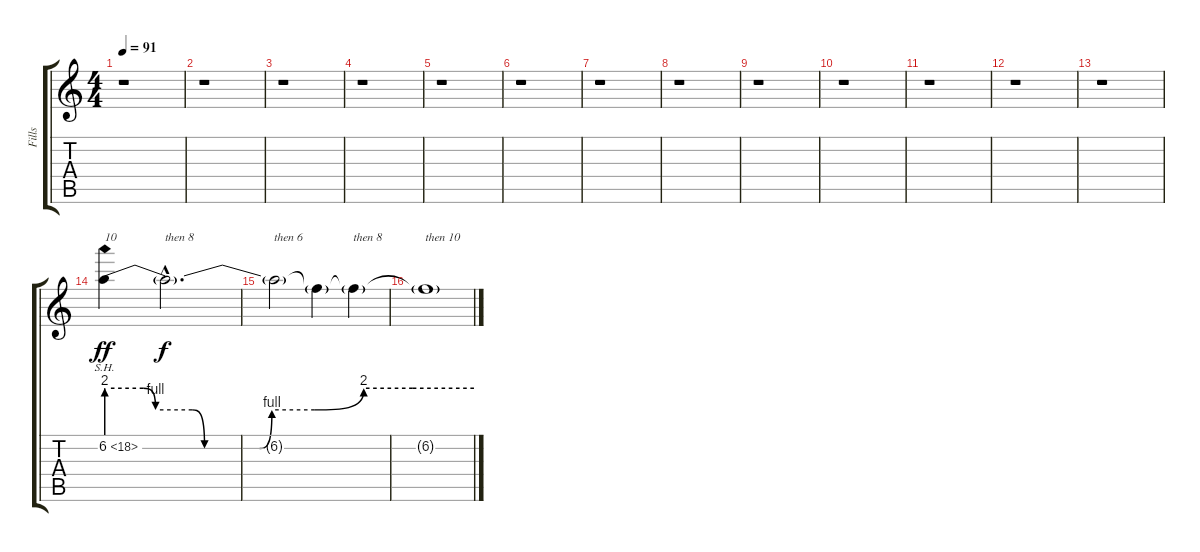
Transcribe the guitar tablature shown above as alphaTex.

\track ("Fills" "Fills") {instrument overdrivenguitar}
\staff {score tabs}
\tuning (E4 B3 G3 D3 A2 D2) {hide}
\ts (4 4)
\tempo 91
\clef g2
\ks c
r.1{dy ff} |
r.1 |
r.1 |
r.1 |
r.1 |
r.1 |
r.1 |
r.1 |
r.1 |
r.1 |
r.1 |
r.1 |
r.1 |
6.2{be (custom 0 8 6 8 8 4 14 4 16 0 25 0 27 4 34 4 42 8 50 8 60 8) sh 12}.4{txt "10" volume 12} 6.2{hac t}.2{d txt "then 8" dy f} |
6.2{t}.2{txt "then 6" volume 10} 6.2{t}.4 6.2{t}.4{txt "then 8"} |
6.2{t}.1{txt "then 10" volume 13}
